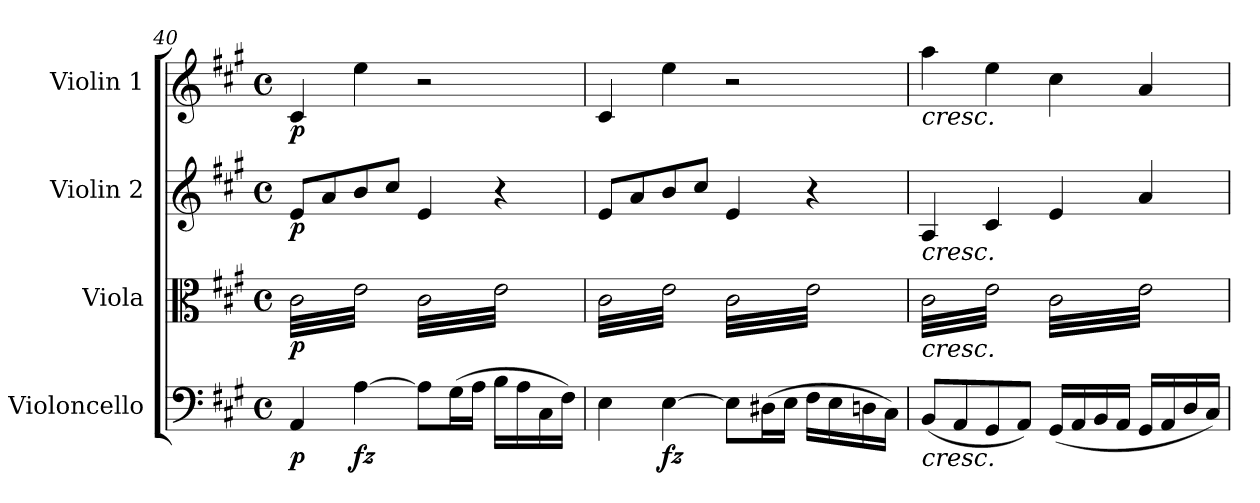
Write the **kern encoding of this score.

**kern	**dynam	**kern	**dynam	**kern	**dynam	**kern	**dynam
*part4	*part4	*part3	*part3	*part2	*part2	*part1	*part1
*staff4	*staff4	*staff3	*staff3	*staff2	*staff2	*staff1	*staff1
*I"Violoncello	*	*I"Viola	*	*I"Violin 2	*	*I"Violin 1	*
*I'Vc	*	*I'Vla	*	*I'Vln	*	*I'Vln	*
!!LO:PB:g=z
*clefF4	*	*clefC3	*	*clefG2	*	*clefG2	*
*k[f#c#g#]	*	*k[f#c#g#]	*	*k[f#c#g#]	*	*k[f#c#g#]	*
*M4/4	*	*M4/4	*	*M4/4	*	*M4/4	*
*met(c)	*	*met(c)	*	*met(c)	*	*met(c)	*
=40	=40	=40	=40	=40	=40	=40	=40
!	!LO:DY:b	!	!LO:DY:b	!	!LO:DY:b	!	!LO:DY:b
*	*	*tremolo	*	*	*	*	*
4AA/	p	(32c#\LLL	p	8e/L	p	4c#/	p
.	.	32e\)	.	.	.	.	.
.	.	32c#\	.	.	.	.	.
.	.	32e\)	.	.	.	.	.
.	.	32c#\	.	8a/	.	.	.
.	.	32e\)	.	.	.	.	.
.	.	32c#\	.	.	.	.	.
.	.	32e\)	.	.	.	.	.
!	!LO:DY:b	!	!	!	!	!	!
[4A\	fz	32c#\	.	8b/	.	4ee\	.
.	.	32e\)	.	.	.	.	.
.	.	32c#\	.	.	.	.	.
.	.	32e\)	.	.	.	.	.
.	.	32c#\	.	8cc#/J	.	.	.
.	.	32e\)	.	.	.	.	.
.	.	32c#\	.	.	.	.	.
.	.	32e\)JJJ	.	.	.	.	.
8A\L]	.	(32c#\LLL	.	4e/	.	2r	.
.	.	32e\)	.	.	.	.	.
.	.	32c#\	.	.	.	.	.
.	.	32e\)	.	.	.	.	.
(16G#\L	.	32c#\	.	.	.	.	.
.	.	32e\)	.	.	.	.	.
16A\JJ	.	32c#\	.	.	.	.	.
.	.	32e\)	.	.	.	.	.
16B\LL	.	32c#\	.	4r	.	.	.
.	.	32e\)	.	.	.	.	.
16A\	.	32c#\	.	.	.	.	.
.	.	32e\)	.	.	.	.	.
16C#\	.	32c#\	.	.	.	.	.
.	.	32e\)	.	.	.	.	.
16F#\JJ)	.	32c#\	.	.	.	.	.
.	.	32e\)JJJ	.	.	.	.	.
=41	=41	=41	=41	=41	=41	=41	=41
4E\	.	(32c#\LLL	.	8e/L	.	4c#/	.
.	.	32e\)	.	.	.	.	.
.	.	32c#\	.	.	.	.	.
.	.	32e\)	.	.	.	.	.
.	.	32c#\	.	8a/	.	.	.
.	.	32e\)	.	.	.	.	.
.	.	32c#\	.	.	.	.	.
.	.	32e\)	.	.	.	.	.
!	!LO:DY:b	!	!	!	!	!	!
[4E\	fz	32c#\	.	8b/	.	4ee\	.
.	.	32e\)	.	.	.	.	.
.	.	32c#\	.	.	.	.	.
.	.	32e\)	.	.	.	.	.
.	.	32c#\	.	8cc#/J	.	.	.
.	.	32e\)	.	.	.	.	.
.	.	32c#\	.	.	.	.	.
.	.	32e\)JJJ	.	.	.	.	.
8E\L]	.	(32c#\LLL	.	4e/	.	2r	.
.	.	32e\)	.	.	.	.	.
.	.	32c#\	.	.	.	.	.
.	.	32e\)	.	.	.	.	.
(16D#X\L	.	32c#\	.	.	.	.	.
.	.	32e\)	.	.	.	.	.
16E\JJ	.	32c#\	.	.	.	.	.
.	.	32e\)	.	.	.	.	.
16F#\LL	.	32c#\	.	4r	.	.	.
.	.	32e\)	.	.	.	.	.
16E\	.	32c#\	.	.	.	.	.
.	.	32e\)	.	.	.	.	.
16Dn\	.	32c#\	.	.	.	.	.
.	.	32e\)	.	.	.	.	.
16C#\JJ)	.	32c#\	.	.	.	.	.
.	.	32e\)JJJ	.	.	.	.	.
!!LO:LB:g=z
=42	=42	=42	=42	=42	=42	=42	=42
!	!	!	!	!	!	!LO:TX:b:i:t=cresc.	!
!	!	!	!	!LO:TX:b:i:t=cresc.	!	!	!
!	!	!LO:TX:b:i:t=cresc.	!	!	!	!	!
!LO:TX:b:i:t=cresc.	!	!	!	!	!	!	!
(8BB/L	.	(32c#\LLL	.	4A/	.	4aa\	.
.	.	32e\)	.	.	.	.	.
.	.	32c#\	.	.	.	.	.
.	.	32e\)	.	.	.	.	.
8AA/	.	32c#\	.	.	.	.	.
.	.	32e\)	.	.	.	.	.
.	.	32c#\	.	.	.	.	.
.	.	32e\)	.	.	.	.	.
8GG#/	.	32c#\	.	4c#/	.	4ee\	.
.	.	32e\)	.	.	.	.	.
.	.	32c#\	.	.	.	.	.
.	.	32e\)	.	.	.	.	.
8AA/J)	.	32c#\	.	.	.	.	.
.	.	32e\)	.	.	.	.	.
.	.	32c#\	.	.	.	.	.
.	.	32e\)JJJ	.	.	.	.	.
(16GG#/LL	.	(32c#\LLL	.	4e/	.	4cc#\	.
.	.	32e\)	.	.	.	.	.
16AA/	.	32c#\	.	.	.	.	.
.	.	32e\)	.	.	.	.	.
16BB/	.	32c#\	.	.	.	.	.
.	.	32e\)	.	.	.	.	.
16AA/JJ	.	32c#\	.	.	.	.	.
.	.	32e\)	.	.	.	.	.
16GG#/LL	.	32c#\	.	4a/	.	4a/	.
.	.	32e\)	.	.	.	.	.
16AA/	.	32c#\	.	.	.	.	.
.	.	32e\)	.	.	.	.	.
16D/	.	32c#\	.	.	.	.	.
.	.	32e\)	.	.	.	.	.
16C#/JJ)	.	32c#\	.	.	.	.	.
.	.	32e\)JJJ	.	.	.	.	.
*	*	*Xtremolo	*	*	*	*	*
.	.	.	.	.	.	.	.
.	.	.	.	.	.	.	.
.	.	.	.	.	.	.	.
.	.	.	.	.	.	.	.
.	.	.	.	.	.	.	.
.	.	.	.	.	.	.	.
.	.	.	.	.	.	.	.
.	.	.	.	.	.	.	.
=	=	=	=	=	=	=	=
*-	*-	*-	*-	*-	*-	*-	*-
